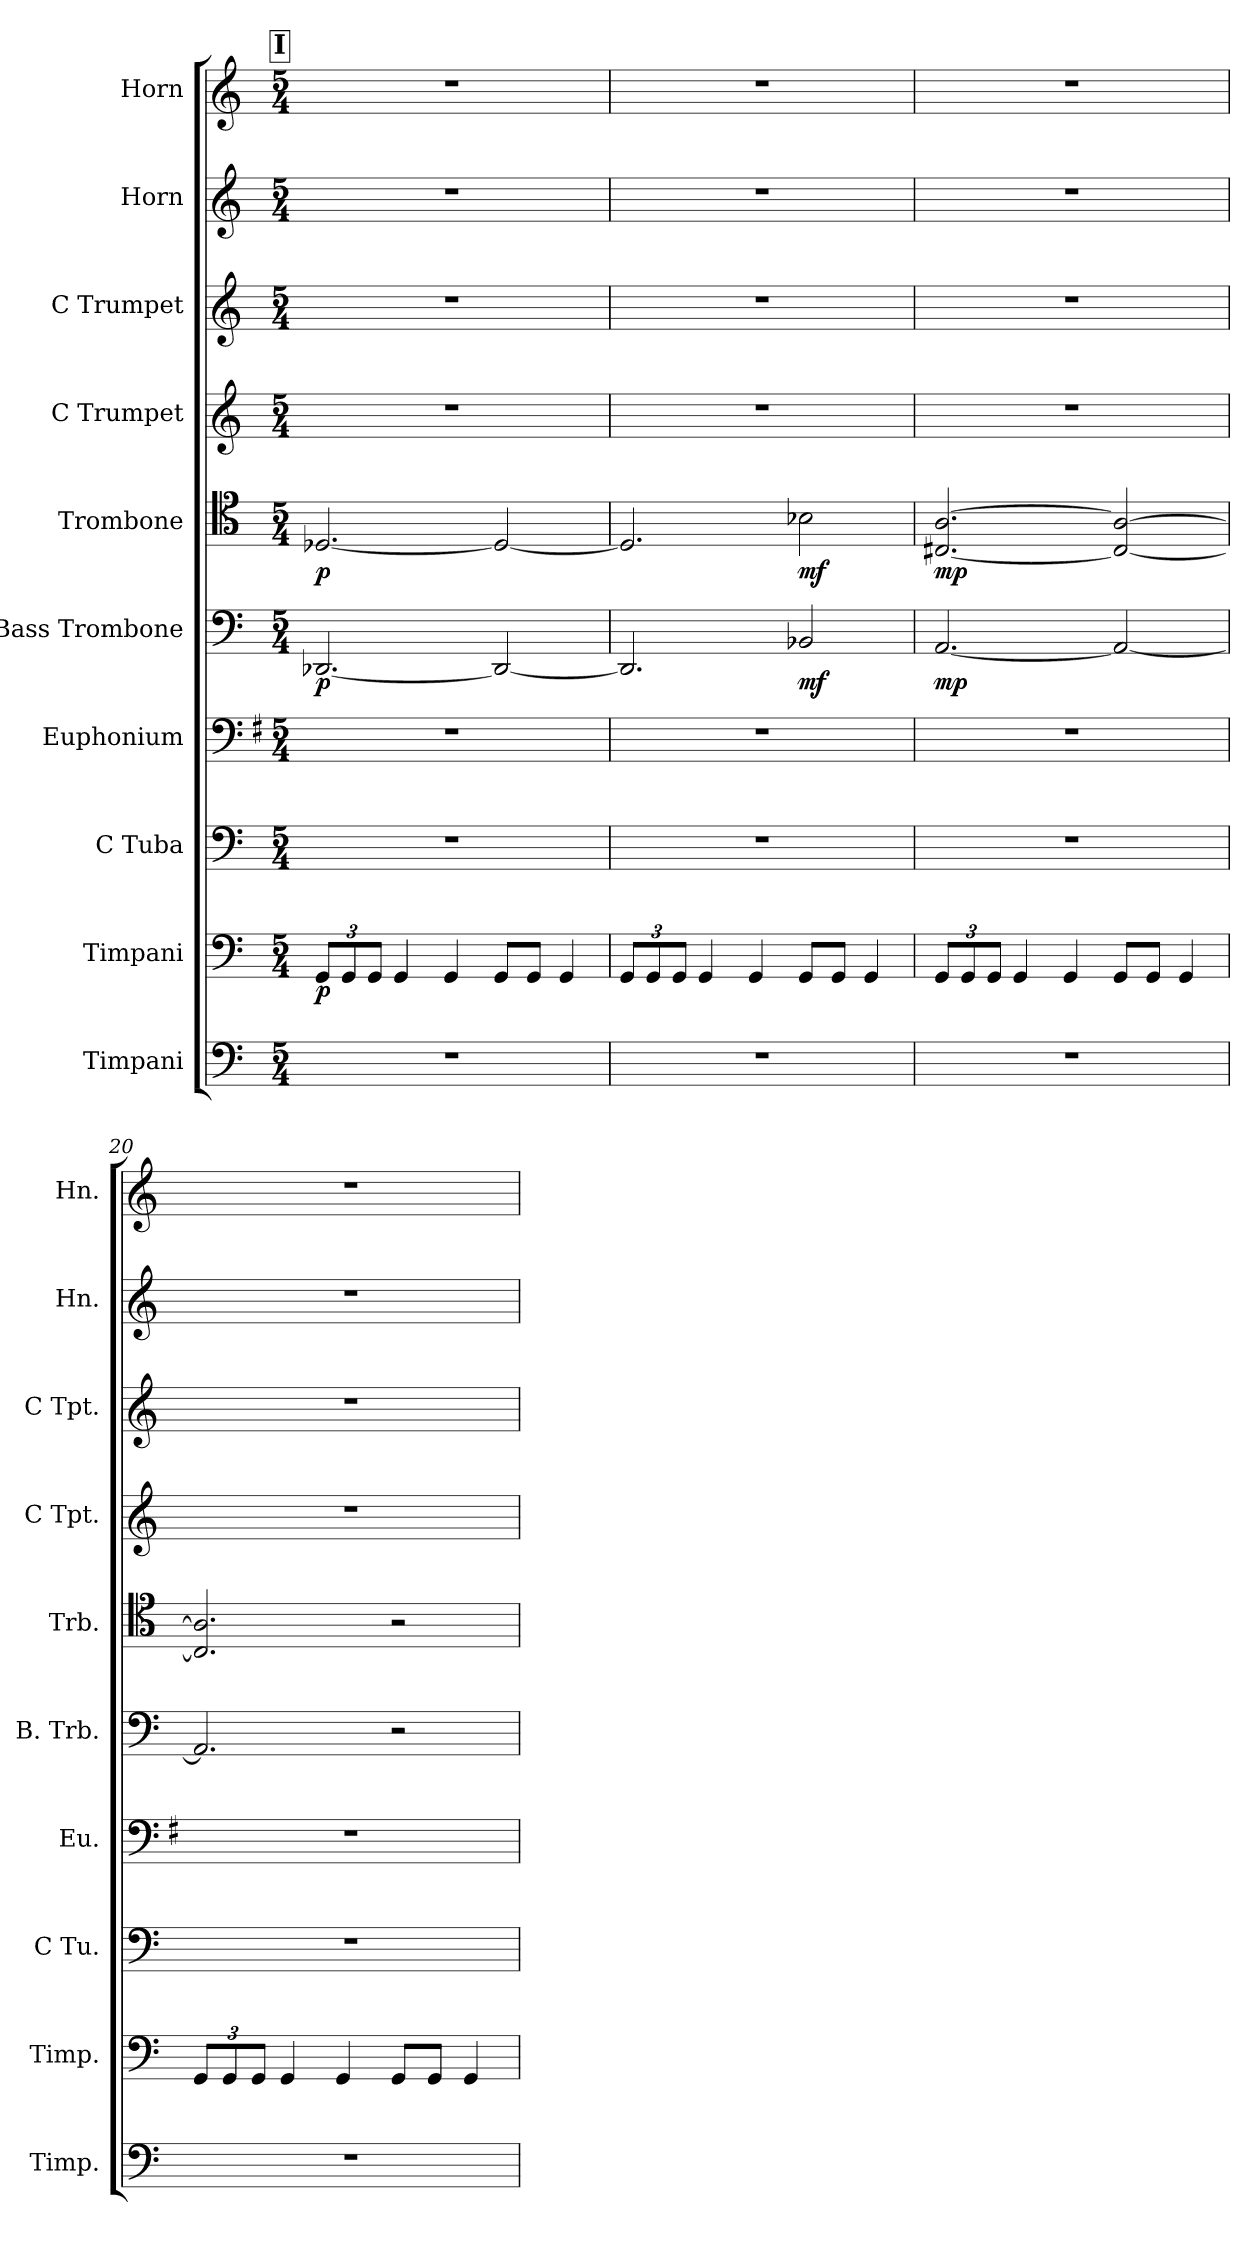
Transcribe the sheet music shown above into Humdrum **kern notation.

**kern	**kern	**dynam	**kern	**kern	**kern	**dynam	**kern	**dynam	**kern	**kern	**kern	**kern
*part10	*part9	*part9	*part8	*part7	*part6	*part6	*part5	*part5	*part4	*part3	*part2	*part1
*staff10	*staff9	*staff9	*staff8	*staff7	*staff6	*staff6	*staff5	*staff5	*staff4	*staff3	*staff2	*staff1
*I"Timpani	*I"Timpani	*	*I"C Tuba	*I"Euphonium	*I"Bass Trombone	*	*I"Trombone	*	*I"C Trumpet	*I"C Trumpet	*I"Horn	*I"Horn
*I'Timp.	*I'Timp.	*	*I'C Tu.	*I'Eu.	*I'B. Trb.	*	*I'Trb.	*	*I'C Tpt.	*I'C Tpt.	*I'Hn.	*I'Hn.
!!LO:PB:g=z
*clefF4	*clefF4	*	*clefF4	*clefF4	*clefF4	*	*clefC4	*	*clefG2	*clefG2	*clefG2	*clefG2
*	*	*	*	*ITrd4c7	*	*	*	*	*	*	*ITrd4c7	*ITrd4c7
*k[]	*k[]	*	*k[]	*k[]	*k[]	*	*k[]	*	*k[]	*k[]	*k[b-]	*k[b-]
*C:	*C:	*	*C:	*C:	*C:	*	*C:	*	*C:	*C:	*F:	*F:
*M5/4	*M5/4	*	*M5/4	*M5/4	*M5/4	*	*M5/4	*	*M5/4	*M5/4	*M5/4	*M5/4
*	*Xbrackettup	*	*	*	*	*	*	*	*	*	*	*
!!LO:REH:place=s1:a:t=I
=17	=17	=17	=17	=17	=17	=17	=17	=17	=17	=17	=17	=17
!	!	!LO:DY:b	!	!	!	!LO:DY:b	!	!LO:DY:b	!	!	!	!
4%5r	12GG/L	p	4%5r	4%5r	[2.DD-X/	p	[2.D-X/	p	4%5r	4%5r	4%5r	4%5r
.	12GG/	.	.	.	.	.	.	.	.	.	.	.
.	12GG/J	.	.	.	.	.	.	.	.	.	.	.
.	4GG/	.	.	.	.	.	.	.	.	.	.	.
.	4GG/	.	.	.	.	.	.	.	.	.	.	.
.	8GG/L	.	.	.	2DD-/_	.	2D-/_	.	.	.	.	.
.	8GG/J	.	.	.	.	.	.	.	.	.	.	.
.	4GG/	.	.	.	.	.	.	.	.	.	.	.
=18	=18	=18	=18	=18	=18	=18	=18	=18	=18	=18	=18	=18
4%5r	12GG/L	.	4%5r	4%5r	2.DD-/]	.	2.D-/]	.	4%5r	4%5r	4%5r	4%5r
.	12GG/	.	.	.	.	.	.	.	.	.	.	.
.	12GG/J	.	.	.	.	.	.	.	.	.	.	.
.	4GG/	.	.	.	.	.	.	.	.	.	.	.
.	4GG/	.	.	.	.	.	.	.	.	.	.	.
!	!	!	!	!	!	!LO:DY:b	!	!LO:DY:b	!	!	!	!
.	8GG/L	.	.	.	2BB-X/	mf	2B-X\	mf	.	.	.	.
.	8GG/J	.	.	.	.	.	.	.	.	.	.	.
.	4GG/	.	.	.	.	.	.	.	.	.	.	.
=19	=19	=19	=19	=19	=19	=19	=19	=19	=19	=19	=19	=19
!	!	!	!	!	!	!LO:DY:b	!	!LO:DY:b	!	!	!	!
4%5r	12GG/L	.	4%5r	4%5r	[2.AA/	mp	[2.C#X/ [2.A/	mp	4%5r	4%5r	4%5r	4%5r
.	12GG/	.	.	.	.	.	.	.	.	.	.	.
.	12GG/J	.	.	.	.	.	.	.	.	.	.	.
.	4GG/	.	.	.	.	.	.	.	.	.	.	.
.	4GG/	.	.	.	.	.	.	.	.	.	.	.
.	8GG/L	.	.	.	2AA/_	.	2C#/_ 2A/_	.	.	.	.	.
.	8GG/J	.	.	.	.	.	.	.	.	.	.	.
.	4GG/	.	.	.	.	.	.	.	.	.	.	.
=20	=20	=20	=20	=20	=20	=20	=20	=20	=20	=20	=20	=20
4%5r	12GG/L	.	4%5r	4%5r	2.AA/]	.	2.C#/] 2.A/]	.	4%5r	4%5r	4%5r	4%5r
.	12GG/	.	.	.	.	.	.	.	.	.	.	.
.	12GG/J	.	.	.	.	.	.	.	.	.	.	.
.	4GG/	.	.	.	.	.	.	.	.	.	.	.
.	4GG/	.	.	.	.	.	.	.	.	.	.	.
.	8GG/L	.	.	.	2r	.	2r	.	.	.	.	.
.	8GG/J	.	.	.	.	.	.	.	.	.	.	.
.	4GG/	.	.	.	.	.	.	.	.	.	.	.
=	=	=	=	=	=	=	=	=	=	=	=	=
*-	*-	*-	*-	*-	*-	*-	*-	*-	*-	*-	*-	*-
